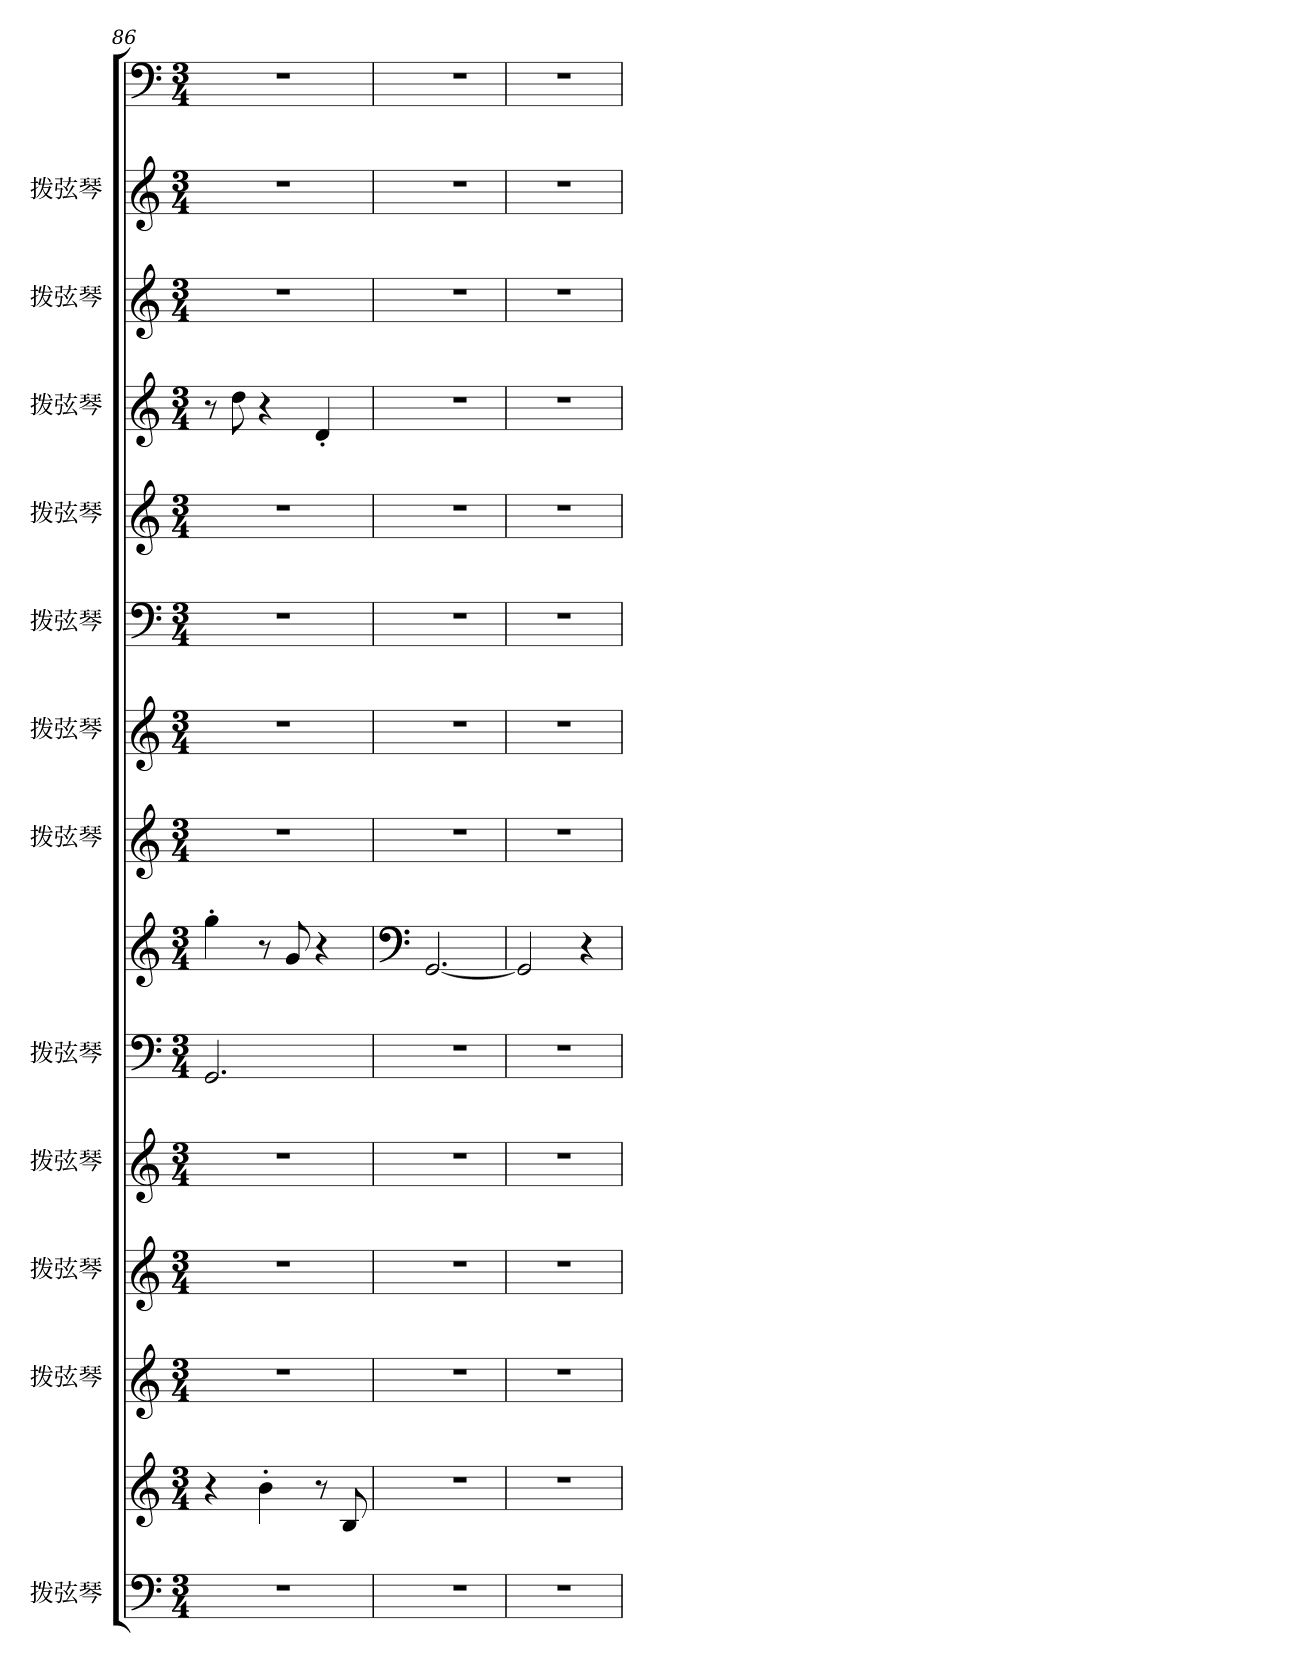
**kern	**kern	**kern	**kern	**kern	**kern	**kern	**kern	**kern	**kern	**kern	**kern	**kern	**kern	**kern
*part12	*part12	*part11	*part10	*part9	*part8	*part8	*part7	*part6	*part5	*part4	*part3	*part2	*part1	*part1
*staff15	*staff14	*staff13	*staff12	*staff11	*staff10	*staff9	*staff8	*staff7	*staff6	*staff5	*staff4	*staff3	*staff2	*staff1
*I"拨弦琴	*	*I"拨弦琴	*I"拨弦琴	*I"拨弦琴	*I"拨弦琴	*	*I"拨弦琴	*I"拨弦琴	*I"拨弦琴	*I"拨弦琴	*I"拨弦琴	*I"拨弦琴	*I"拨弦琴	*
*clefF4	*clefG2	*clefG2	*clefG2	*clefG2	*clefF4	*clefG2	*clefG2	*clefG2	*clefF4	*clefG2	*clefG2	*clefG2	*clefG2	*clefF4
*k[]	*k[]	*k[]	*k[]	*k[]	*k[]	*k[]	*k[]	*k[]	*k[]	*k[]	*k[]	*k[]	*k[]	*k[]
*M3/4	*M3/4	*M3/4	*M3/4	*M3/4	*M3/4	*M3/4	*M3/4	*M3/4	*M3/4	*M3/4	*M3/4	*M3/4	*M3/4	*M3/4
=86	=86	=86	=86	=86	=86	=86	=86	=86	=86	=86	=86	=86	=86	=86
2.r	4r	2.r	2.r	2.r	2.GG/	4gg'\	2.r	2.r	2.r	2.r	8r	2.r	2.r	2.r
.	.	.	.	.	.	.	.	.	.	.	8dd\	.	.	.
.	4b'\	.	.	.	.	8r	.	.	.	.	4r	.	.	.
.	.	.	.	.	.	8g/	.	.	.	.	.	.	.	.
.	8r	.	.	.	.	4r	.	.	.	.	4d'/	.	.	.
.	8B/	.	.	.	.	.	.	.	.	.	.	.	.	.
=87	=87	=87	=87	=87	=87	=87	=87	=87	=87	=87	=87	=87	=87	=87
*	*	*	*	*	*	*clefF4	*	*	*	*	*	*	*	*
2.r	2.r	2.r	2.r	2.r	2.r	[2.GG/	2.r	2.r	2.r	2.r	2.r	2.r	2.r	2.r
=88	=88	=88	=88	=88	=88	=88	=88	=88	=88	=88	=88	=88	=88	=88
2.r	2.r	2.r	2.r	2.r	2.r	2GG/]	2.r	2.r	2.r	2.r	2.r	2.r	2.r	2.r
.	.	.	.	.	.	4r	.	.	.	.	.	.	.	.
=	=	=	=	=	=	=	=	=	=	=	=	=	=	=
*-	*-	*-	*-	*-	*-	*-	*-	*-	*-	*-	*-	*-	*-	*-
